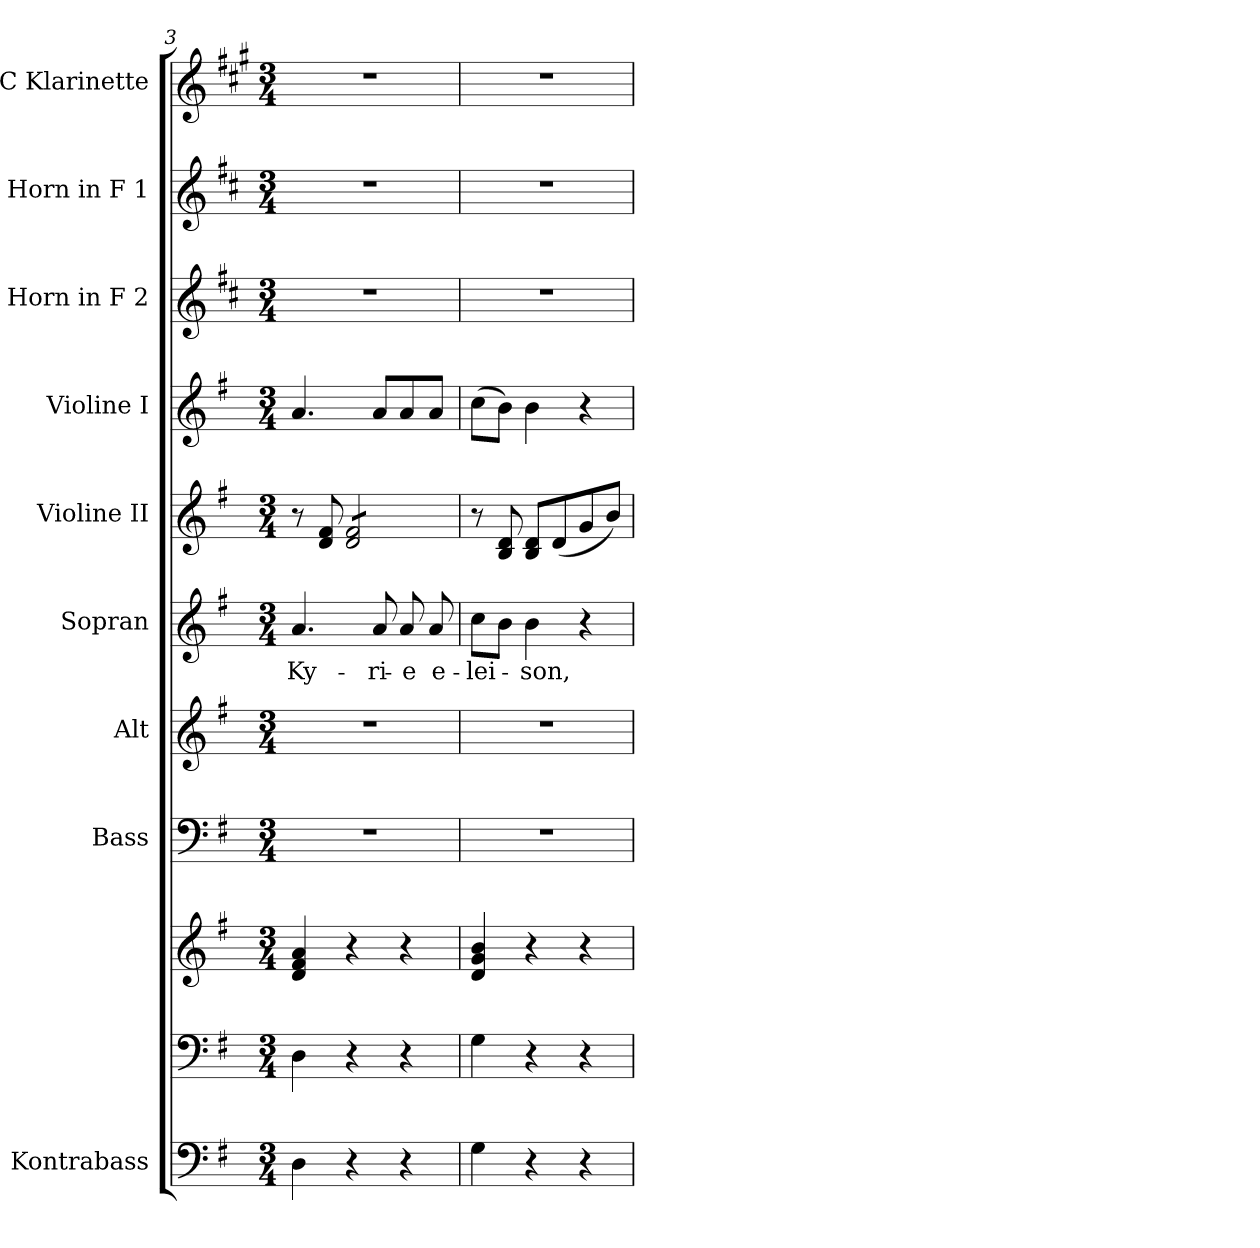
**kern	**kern	**kern	**kern	**kern	**kern	**text	**kern	**kern	**kern	**kern	**kern
*part10	*part9	*part9	*part8	*part7	*part6	*part6	*part5	*part4	*part3	*part2	*part1
*staff11	*staff10	*staff9	*staff8	*staff7	*staff6	*staff6	*staff5	*staff4	*staff3	*staff2	*staff1
*I"Kontrabass	*	*	*I"Bass	*I"Alt	*I"Sopran	*	*I"Violine II	*I"Violine I	*I"Horn in F 2	*I"Horn in F 1	*I"C Klarinette
*I'Kb.	*	*	*I'B.	*I'A.	*I'S.	*	*I'Vl. II	*I'Vl. I	*	*	*I'Kl.
*clefF4	*clefF4	*clefG2	*clefF4	*clefG2	*clefG2	*	*clefG2	*clefG2	*clefG2	*clefG2	*clefG2
*ITrd7c12	*	*	*	*	*	*	*	*	*ITrd4c7	*ITrd4c7	*ITrd1c2
*k[f#]	*k[f#]	*k[f#]	*k[f#]	*k[f#]	*k[f#]	*	*k[f#]	*k[f#]	*k[f#]	*k[f#]	*k[f#]
*G:	*G:	*G:	*G:	*G:	*G:	*	*G:	*G:	*G:	*G:	*G:
*M3/4	*M3/4	*M3/4	*M3/4	*M3/4	*M3/4	*	*M3/4	*M3/4	*M3/4	*M3/4	*M3/4
=3	=3	=3	=3	=3	=3	=3	=3	=3	=3	=3	=3
!	!	!	!	!	!	!LO:LY:b	!	!	!	!	!
4DD\	4D\	4d/ 4f#/ 4a/	2.r	2.r	4.a/	Ky-	8r	4.a/	2.r	2.r	2.r
.	.	.	.	.	.	.	8d/ 8f#/	.	.	.	.
*	*	*	*	*	*	*	*tremolo	*	*	*	*
4r	4r	4r	.	.	.	.	8d/ 8f#/L	.	.	.	.
!	!	!	!	!	!	!LO:LY:b	!	!	!	!	!
.	.	.	.	.	8a/	-ri-	8d/ 8f#/	8a/L	.	.	.
!	!	!	!	!	!	!LO:LY:b	!	!	!	!	!
4r	4r	4r	.	.	8a/	-e	8d/ 8f#/	8a/	.	.	.
!	!	!	!	!	!	!LO:LY:b	!	!	!	!	!
.	.	.	.	.	8a/	e-	8d/ 8f#/J	8a/J	.	.	.
*	*	*	*	*	*	*	*Xtremolo	*	*	*	*
=4	=4	=4	=4	=4	=4	=4	=4	=4	=4	=4	=4
!	!	!	!	!	!	!LO:LY:b	!	!	!	!	!
4GG\	4G\	4d/ 4g/ 4b/	2.r	2.r	8cc\L	-lei-	8r	(>8cc\L	2.r	2.r	2.r
.	.	.	.	.	8b\J	.	8B/ 8d/	8b\J)	.	.	.
!	!	!	!	!	!	!LO:LY:b	!	!	!	!	!
4r	4r	4r	.	.	4b\	-son,	8B/ 8d/L	4b\	.	.	.
.	.	.	.	.	.	.	(<8d/	.	.	.	.
4r	4r	4r	.	.	4r	.	8g/	4r	.	.	.
.	.	.	.	.	.	.	8b/J)	.	.	.	.
=	=	=	=	=	=	=	=	=	=	=	=
*-	*-	*-	*-	*-	*-	*-	*-	*-	*-	*-	*-
